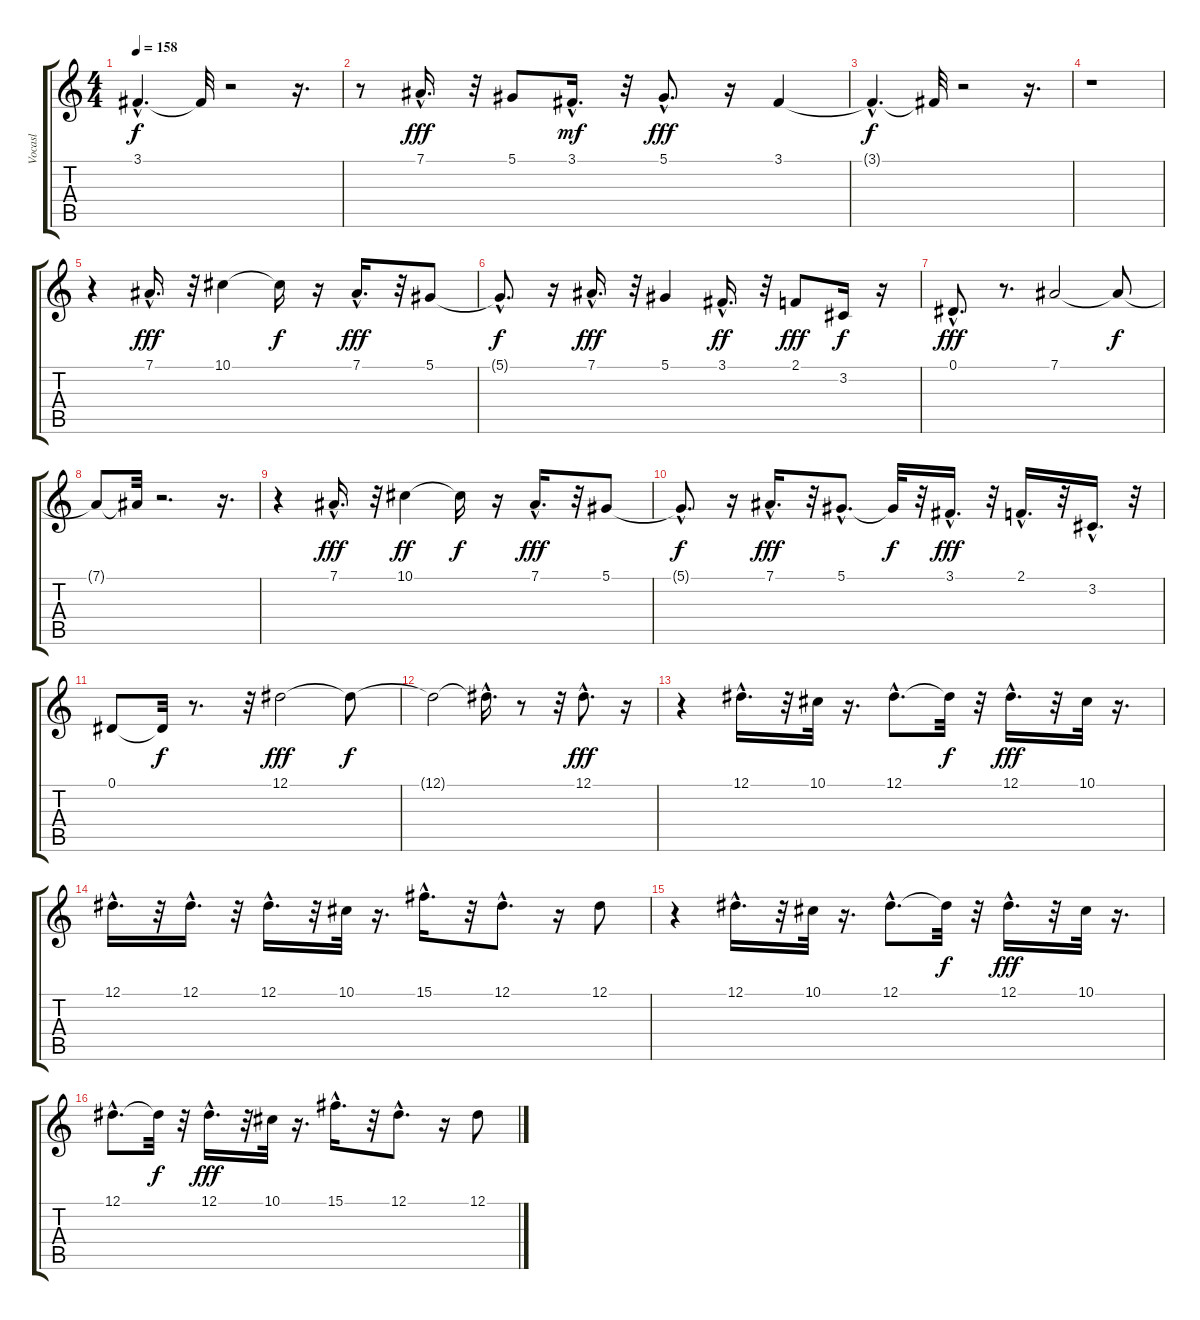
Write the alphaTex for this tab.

\track ("Vocasl" "Vocasl") {instrument tenorsax}
\staff {score tabs}
\tuning (Eb4 Bb3 Gb3 Db3 Ab2 Eb2) {hide}
\ts (4 4)
\tempo 158
\clef g2
\ks c
3.1{hac t}.4{d dy f} 3.1{t}.32 r.2 r.16{d} |
r.8 7.1{hac}.16{d dy fff} r.32 5.1.8 3.1{hac}.16{d dy mf} r.32 5.1{hac}.8{d dy fff} r.16 3.1.4 |
3.1{hac t}.4{d dy f} 3.1{t}.32 r.2 r.16{d} |
r.1 |
r.4 7.1{hac}.16{d dy fff} r.32 10.1.4 10.1{t}.16{dy f} r.16 7.1{hac}.16{d dy fff} r.32 5.1.8 |
5.1{hac t}.8{d dy f} r.16 7.1{hac}.16{d dy fff} r.32 5.1.4 3.1{hac}.16{d dy ff} r.32 2.1.8{dy fff} 3.2.16{dy f} r.16 |
0.1{hac}.8{d dy fff} r.8{d} 7.1.2 7.1{t}.8{dy f} |
7.1{t}.8 7.1{t}.32 r.2{d} r.16{d} |
r.4 7.1{hac}.16{d dy fff} r.32 10.1.4{dy ff} 10.1{t}.16{dy f} r.16 7.1{hac}.16{d dy fff} r.32 5.1.8 |
5.1{hac t}.8{d dy f} r.16 7.1{hac}.16{d dy fff} r.32 5.1{hac}.8{d} 5.1{t}.32{dy f} r.32 3.1{hac}.16{d dy fff} r.32 2.1{hac}.16{d} r.32 3.2{hac}.16{d} r.32 |
0.1.8 0.1{t}.32{dy f} r.8{d} r.32 12.1.2{dy fff} 12.1{t}.8{dy f} |
12.1{t}.2 12.1{hac t}.16{d} r.8 r.32 12.1{hac}.8{d dy fff} r.16 |
r.4 12.1{hac}.16{d} r.32 10.1.32 r.16{d} 12.1{hac}.8{d} 12.1{t}.32{dy f} r.32 12.1{hac}.16{d dy fff} r.32 10.1.32 r.16{d} |
12.1{hac}.16{d} r.32 12.1{hac}.16{d} r.32 12.1{hac}.16{d} r.32 10.1.32 r.16{d} 15.1{hac}.16{d} r.32 12.1{hac}.8{d} r.16 12.1.8 |
r.4 12.1{hac}.16{d} r.32 10.1.32 r.16{d} 12.1{hac}.8{d} 12.1{t}.32{dy f} r.32 12.1{hac}.16{d dy fff} r.32 10.1.32 r.16{d} |
12.1{hac}.8{d} 12.1{t}.32{dy f} r.32 12.1{hac}.16{d dy fff} r.32 10.1.32 r.16{d} 15.1{hac}.16{d} r.32 12.1{hac}.8{d} r.16 12.1.8
